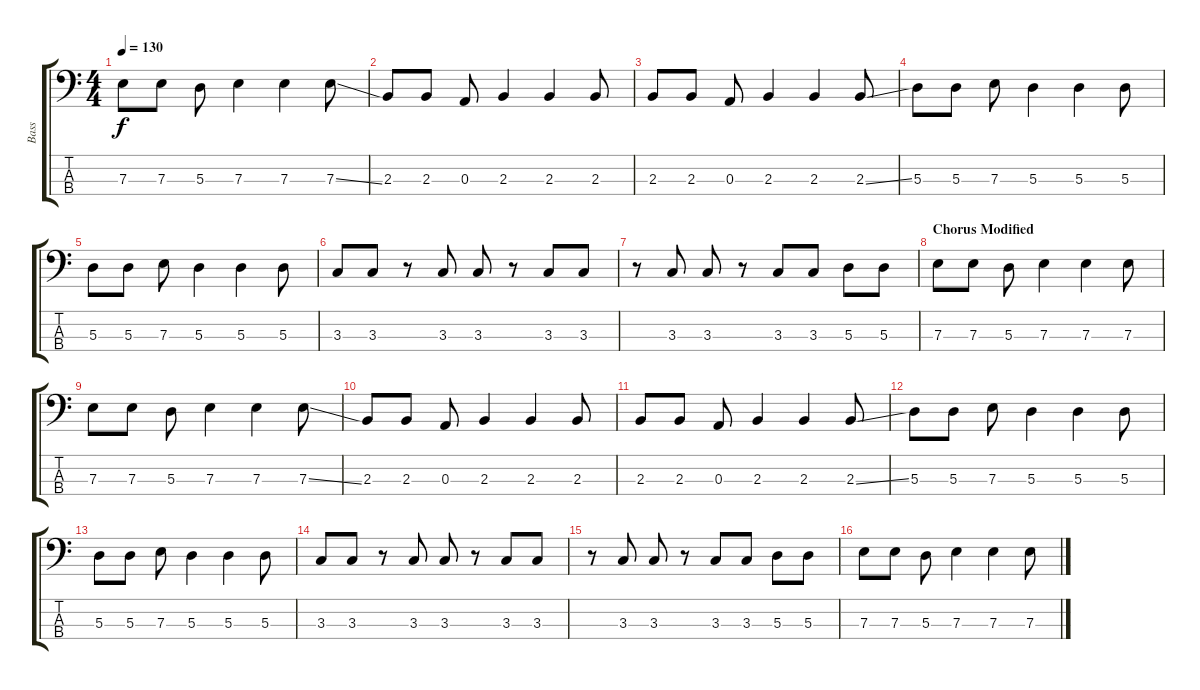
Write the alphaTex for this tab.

\track ("Bass" "Bass") {instrument electricbassfinger}
\staff {score tabs}
\tuning (G2 D2 A1 E1) {hide}
\ts (4 4)
\tempo 130
\clef f4
\ks c
7.3.8{dy f} 7.3.8 5.3.8 7.3.4 7.3.4 7.3{ss}.8 |
2.3.8 2.3.8 0.3.8 2.3.4 2.3.4 2.3.8 |
2.3.8 2.3.8 0.3.8 2.3.4 2.3.4 2.3{ss}.8 |
5.3.8 5.3.8 7.3.8 5.3.4 5.3.4 5.3.8 |
5.3.8 5.3.8 7.3.8 5.3.4 5.3.4 5.3.8 |
3.3.8 3.3.8 r.8 3.3.8 3.3.8 r.8 3.3.8 3.3.8 |
r.8 3.3.8 3.3.8 r.8 3.3.8 3.3.8 5.3.8 5.3.8 |
\section ("" "Chorus Modified")
7.3.8 7.3.8 5.3.8 7.3.4 7.3.4 7.3.8 |
7.3.8 7.3.8 5.3.8 7.3.4 7.3.4 7.3{ss}.8 |
2.3.8 2.3.8 0.3.8 2.3.4 2.3.4 2.3.8 |
2.3.8 2.3.8 0.3.8 2.3.4 2.3.4 2.3{ss}.8 |
5.3.8 5.3.8 7.3.8 5.3.4 5.3.4 5.3.8 |
5.3.8 5.3.8 7.3.8 5.3.4 5.3.4 5.3.8 |
3.3.8 3.3.8 r.8 3.3.8 3.3.8 r.8 3.3.8 3.3.8 |
r.8 3.3.8 3.3.8 r.8 3.3.8 3.3.8 5.3.8 5.3.8 |
7.3.8 7.3.8 5.3.8 7.3.4 7.3.4 7.3.8
